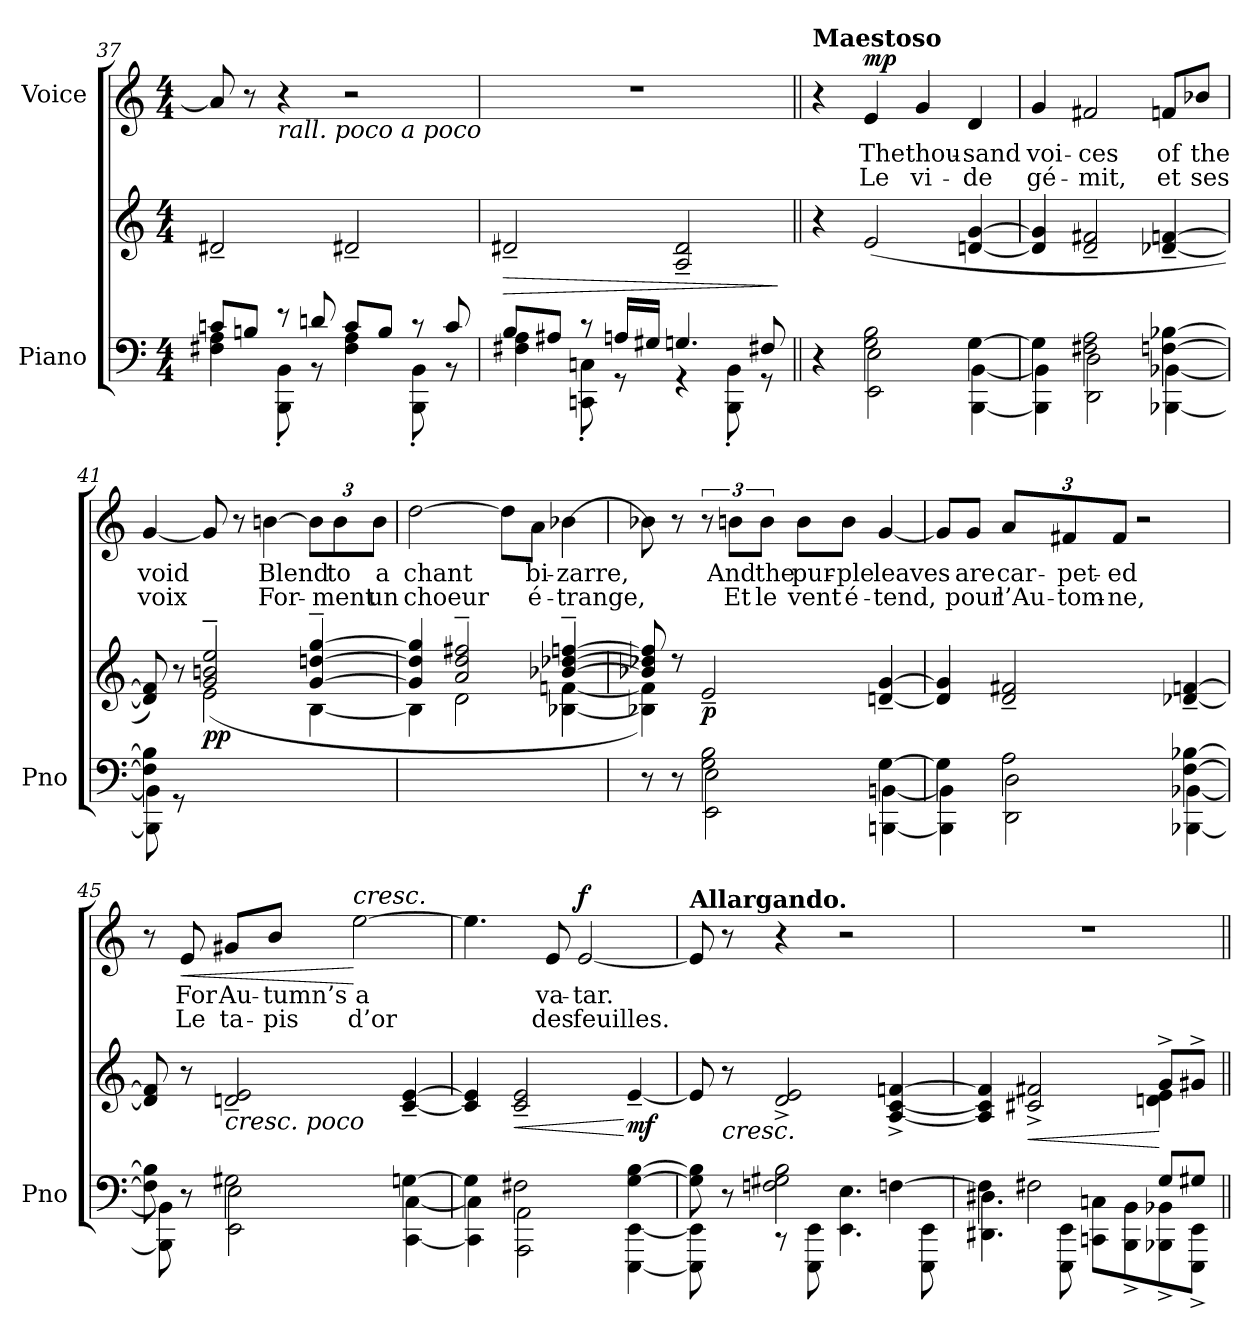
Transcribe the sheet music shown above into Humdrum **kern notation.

**kern	**kern	**dynam	**kern	**text	**text	**dynam
*part2	*part2	*part2	*part1	*part1	*part1	*part1
*staff3	*staff2	*staff2/3	*staff1	*staff1	*staff1	*staff1
*I"Piano	*	*	*I"Voice	*	*	*
*I'Pno	*	*	*	*	*	*
*clefF4	*clefG2	*	*clefG2	*	*	*
*k[]	*k[]	*	*k[]	*	*	*
*M4/4	*M4/4	*	*M4/4	*	*	*
=37	=37	=37	=37	=37	=37	=37
*^	*	*	*	*	*	*
8cn/L	4F#X\ 4A\	2d#X~>/	.	8a/]	.	.	.
8Bn/J	.	.	.	8r	.	.	.
!	!	!	!	!LO:TX:b:i:t=rall. poco a poco	!	!	!
8r	8BBB\' 8BB\'	.	.	4r	.	.	.
8dn/	8r	.	.	.	.	.	.
8c/L	4F#\ 4A\	2d#X~>/	.	2r	.	.	.
8B/J	.	.	.	.	.	.	.
8r	8BBB\' 8BB\'	.	.	.	.	.	.
8c/	8r	.	.	.	.	.	.
=38	=38	=38	=38	=38	=38	=38	=38
!	!	!	!LO:HP:b	!	!	!	!
8B/L	4F#X\ 4A\	2d#X~>/	>	1r	.	.	.
8A#X/J	.	.	.	.	.	.	.
8r	8CCn\' 8Cn\'	.	.	.	.	.	.
16An/LL	8r	.	.	.	.	.	.
16G#X/JJ	.	.	.	.	.	.	.
4.Gn/	4r	2A/~> 2d#/~>	.	.	.	.	.
.	8BBB\' 8BB\'	.	.	.	.	.	.
8F#X/	8r	.	.	.	.	.	.
*v	*v	*	*	*	*	*	*
.	.	]	.	.	.	.
!!LO:PB:g=z
=39||	=39||	=39||	=39||	=39||	=39||	=39||
*^	*	*	*	*	*	*
!	!	!	!	!LO:TX:a:B:t=Maestoso	!	!	!
4ryy	4r	4r	.	4r	.	.	.
!	!	!	!LO:DY:b	!	!LO:LY:b	!LO:LY:b	!
!	!	!	!LO:DY:n=1:b	!	!	!	!LO:DY:a
2G\ 2B\	2EE\ 2E\	(2e/	p other-dynamics	4e/	The	Le	mp
!	!	!	!	!	!LO:LY:b	!LO:LY:b	!
.	.	.	.	4g/	thou-	vi-	.
!	!	!	!	!	!LO:LY:b	!LO:LY:b	!
[4G\	[4BBB\ [<4BB\	[4dn/ [4g/	.	4d/	-sand	-de	.
=40	=40	=40	=40	=40	=40	=40	=40
!	!	!	!	!	!LO:LY:b	!LO:LY:b	!
4G\]	4BBB\] 4BB\]	4d/] 4g/]	.	4g/	voi-	gé-	.
!	!	!	!	!	!LO:LY:b	!LO:LY:b	!
2F#X\ 2A\	2DD\ 2D\	2d/~ 2f#X/~	.	2f#X/	-ces	-mit,	.
!	!	!	!	!	!LO:LY:b	!LO:LY:b	!
[4Fn\ [4B-X\	[4BBB-X\ [<4BB-X\	[4d-X/~ [4fn/~	.	8fn/L	of	et	.
!	!	!	!	!	!LO:LY:b	!LO:LY:b	!
.	.	.	.	8b-X/J	the	ses	.
=41	=41	=41	=41	=41	=41	=41	=41
*	*	*^	*	*	*	*	*
!	!	!	!	!	!	!LO:LY:b	!LO:LY:b	!
4F\] 4B-\]	8BBB-\] 8BB-\]	8d-] 8f])	4ryy	.	[4g/	void	voix	.
.	8r	8r	.	.	.	.	.	.
!	!	!	!	!LO:DY:b	!	!	!	!
2.ryy	4ryy	2g/~ 2bn/~ 2ee/~	(2e\	pp	8g/]	.	.	.
.	.	.	.	.	8r	.	.	.
!	!	!	!	!	!	!LO:LY:b	!LO:LY:b	!
.	2ryy	.	.	.	[4bn\	Blend	For-	.
.	.	[4g/~ [4ddn/~ [4gg/~	[4B\	.	12b\L]	.	.	.
!	!	!	!	!	!	!LO:LY:b	!LO:LY:b	!
.	.	.	.	.	12b\	to	-ment	.
!	!	!	!	!	!	!LO:LY:b	!LO:LY:b	!
.	.	.	.	.	12b\J	a	un	.
*v	*v	*	*	*	*	*	*	*
=42	=42	=42	=42	=42	=42	=42	=42
!	!	!	!	!	!LO:LY:b	!LO:LY:b	!
1ryy	4g/] 4dd/] 4gg/]	4B\]	.	[2dd\	chant	choeur	.
.	2a/~ 2dd/~ 2ff#X/~	2d\	.	.	.	.	.
.	.	.	.	8dd\L]	.	.	.
!	!	!	!	!	!LO:LY:b	!LO:LY:b	!
.	.	.	.	8a\J	bi-	é-	.
!	!	!	!	!	!LO:LY:b	!LO:LY:b	!
.	[4b-X/~ [4dd-X/~ [4ffn/~	[4B-X\ [4fn\	.	[4b-X\	-zarre,	-trange,	.
!!LO:LB:g=z
=43	=43	=43	=43	=43	=43	=43	=43
*^	*	*	*	*	*	*	*
4ryy	8r	8b-X/] 8dd-X/] 8ff/]	4B-X\] 4f\])	.	8b-X\]	.	.	.
.	8r	8r	.	.	8r	.	.	.
!	!	!	!	!LO:DY:b	!	!	!	!
2G\ 2B\	2EE\ 2E\	2e~/	2.ryy	p	12r	.	.	.
!	!	!	!	!	!	!LO:LY:b	!LO:LY:b	!
.	.	.	.	.	12bn\L	And	Et	.
!	!	!	!	!	!	!LO:LY:b	!LO:LY:b	!
.	.	.	.	.	12b\J	the	le	.
!	!	!	!	!	!	!LO:LY:b	!LO:LY:b	!
.	.	.	.	.	8b\L	pur-	vent	.
!	!	!	!	!	!	!LO:LY:b	!LO:LY:b	!
.	.	.	.	.	8b\J	-ple	é-	.
!	!	!	!	!	!	!LO:LY:b	!LO:LY:b	!
[4G\	[4BBBn\ [<4BBn\	[4dn/~ [4g/~	.	.	[4g/	leaves	-tend,	.
*	*	*v	*v	*	*	*	*	*
=44	=44	=44	=44	=44	=44	=44	=44
4G\]	4BBB\] 4BB\]	4d/] 4g/]	.	8g/L]	.	.	.
!	!	!	!	!	!LO:LY:b	!LO:LY:b	!
.	.	.	.	8g/J	are	pour	.
!	!	!	!	!	!LO:LY:b	!LO:LY:b	!
2A\	2DD\ 2D\	2d/~ 2f#X/~	.	12a/L	car-	l’Au-	.
!	!	!	!	!	!LO:LY:b	!LO:LY:b	!
.	.	.	.	12f#X/	-pet-	-tom-	.
!	!	!	!	!	!LO:LY:b	!LO:LY:b	!
.	.	.	.	12f#/J	-ed	-ne,	.
.	.	.	.	2r	.	.	.
[4F\ [4B-X\	[4BBB-X\ [<4BB-X\	[4d-X/~ [4fn/~	.	.	.	.	.
=45	=45	=45	=45	=45	=45	=45	=45
8F\] 8B-\]	8BBB-\] 8BB-\]	8d-] 8f]	.	8r	.	.	.
!	!	!	!	!	!LO:LY:b	!LO:LY:b	!LO:HP:b
8ryy	8r	8r	.	8e/	For	Le	<
!	!	!LO:TX:b:i:t=cresc.   poco	!	!	!	!	!
!	!	!	!	!	!LO:LY:b	!LO:LY:b	!
2G#X\	2EE\ 2E\	2dn/~ 2e/~	.	8g#X/L	Au-	ta-	.
!	!	!	!	!	!LO:LY:b	!LO:LY:b	!
.	.	.	.	8b/J	-tumn’s	-pis	.
!	!	!	!	!LO:TX:a:i:t=cresc.	!	!	!
!	!	!	!	!	!LO:LY:b	!LO:LY:b	!
.	.	.	.	[2ee\	a-	d’or	[
[4Gn\	[4CC\ [<4C\	[4c/~ [4e/~	.	.	.	.	.
!!LO:LB:g=z
=46	=46	=46	=46	=46	=46	=46	=46
!	!	!	!	!	!LO:LY:b	!	!
4G\]	4CC\] 4C\]	4c/] 4e/]	.	4.ee\]	---	.	.
!	!	!	!LO:HP:b	!	!	!	!
2F#X\	2AAA\ 2AA\	2c/~ 2e/~	<	.	.	.	.
!	!	!	!	!	!LO:LY:b	!LO:LY:b	!
.	.	.	.	8e/	-va-	des	.
!	!	!	!	!	!LO:LY:b	!LO:LY:b	!LO:DY:a
.	.	.	.	[2e/	-tar.	feuilles.	f
!	!	!	!LO:DY:n=1:b	!	!	!	!
[4G\ [4B\	[4EEE\ [<4EE\	[4e~/	[ mf	.	.	.	.
=47	=47	=47	=47	=47	=47	=47	=47
!	!	!	!	!LO:TX:a:B:t=Allargando.	!	!	!
8G\] 8B\]	8EEE\] 8EE\]	8e]	.	8e/]	.	.	.
!	!	!LO:TX:b:i:t=cresc.	!	!	!	!	!
8ryy	8r	8r	.	8r	.	.	.
2Fn\ 2G#X\ 2B\	8r	2d/^ 2e/^	.	4r	.	.	.
.	8EEE\ 8EE\	.	.	.	.	.	.
.	4.EE\ 4.E\	.	.	2r	.	.	.
[4Fn\	.	[4A/^ [4c/^ [4fn/^	.	.	.	.	.
.	8EEE\ 8EE\	.	.	.	.	.	.
=48	=48	=48	=48	=48	=48	=48	=48
*	*	*^	*	*	*	*	*
4F\]	4.DD#X\ 4.D#X\	4A] 4c] 4f]	2.ryy	.	1r	.	.	.
!	!	!	!	!LO:HP:b	!	!	!	!
2F#X\	.	2c#X/^ 2f#X/^	.	<	.	.	.	.
.	8EEE\ 8EE\	.	.	.	.	.	.	.
.	8CCn\ 8Cn\L	.	.	.	.	.	.	.
.	8BBB\^< 8BB\^<	.	.	.	.	.	.	.
8G/L	8BBB-X\^< 8BB-X\^<	8g^/L	4dn\ 4e\	[	.	.	.	.
8G#X/J	8EEE\^< 8EE\^<J	8g#X^/J	.	.	.	.	.	.
*v	*v	*	*	*	*	*	*	*
*	*v	*v	*	*	*	*	*
=||	=||	=||	=||	=||	=||	=||
*-	*-	*-	*-	*-	*-	*-
